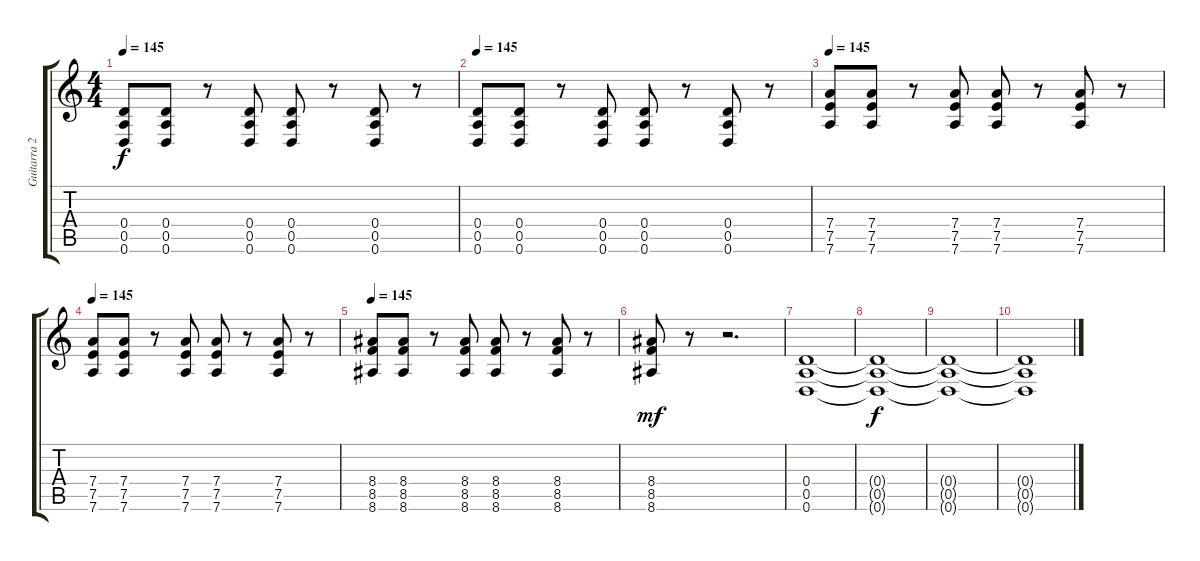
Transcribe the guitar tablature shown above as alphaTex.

\track ("Guitarra 2" "Guitarra 2") {instrument distortionguitar}
\staff {score tabs}
\tuning (E4 B3 G3 D3 A2 D2) {hide}
\ts (4 4)
\tempo 145
\clef g2
\ks c
(0.4 0.5 0.6).8{dy f} (0.4 0.5 0.6).8 r.8 (0.4 0.5 0.6).8 (0.4 0.5 0.6).8 r.8 (0.4 0.5 0.6).8 r.8 |
\tempo 145
(0.4 0.5 0.6).8 (0.4 0.5 0.6).8 r.8 (0.4 0.5 0.6).8 (0.4 0.5 0.6).8 r.8 (0.4 0.5 0.6).8 r.8 |
\tempo 145
(7.4 7.5 7.6).8 (7.4 7.5 7.6).8 r.8 (7.4 7.5 7.6).8 (7.4 7.5 7.6).8 r.8 (7.4 7.5 7.6).8 r.8 |
\tempo 145
(7.4 7.5 7.6).8 (7.4 7.5 7.6).8 r.8 (7.4 7.5 7.6).8 (7.4 7.5 7.6).8 r.8 (7.4 7.5 7.6).8 r.8 |
\tempo 145
(8.4 8.5 8.6).8 (8.4 8.5 8.6).8 r.8 (8.4 8.5 8.6).8 (8.4 8.5 8.6).8 r.8 (8.4 8.5 8.6).8 r.8 |
(8.4 8.5 8.6).8{dy mf} r.8 r.2{d} |
(0.4 0.5 0.6).1 |
(0.4{t} 0.5{t} 0.6{t}).1{dy f} |
(0.4{t} 0.5{t} 0.6{t}).1 |
(0.4{t} 0.5{t} 0.6{t}).1
